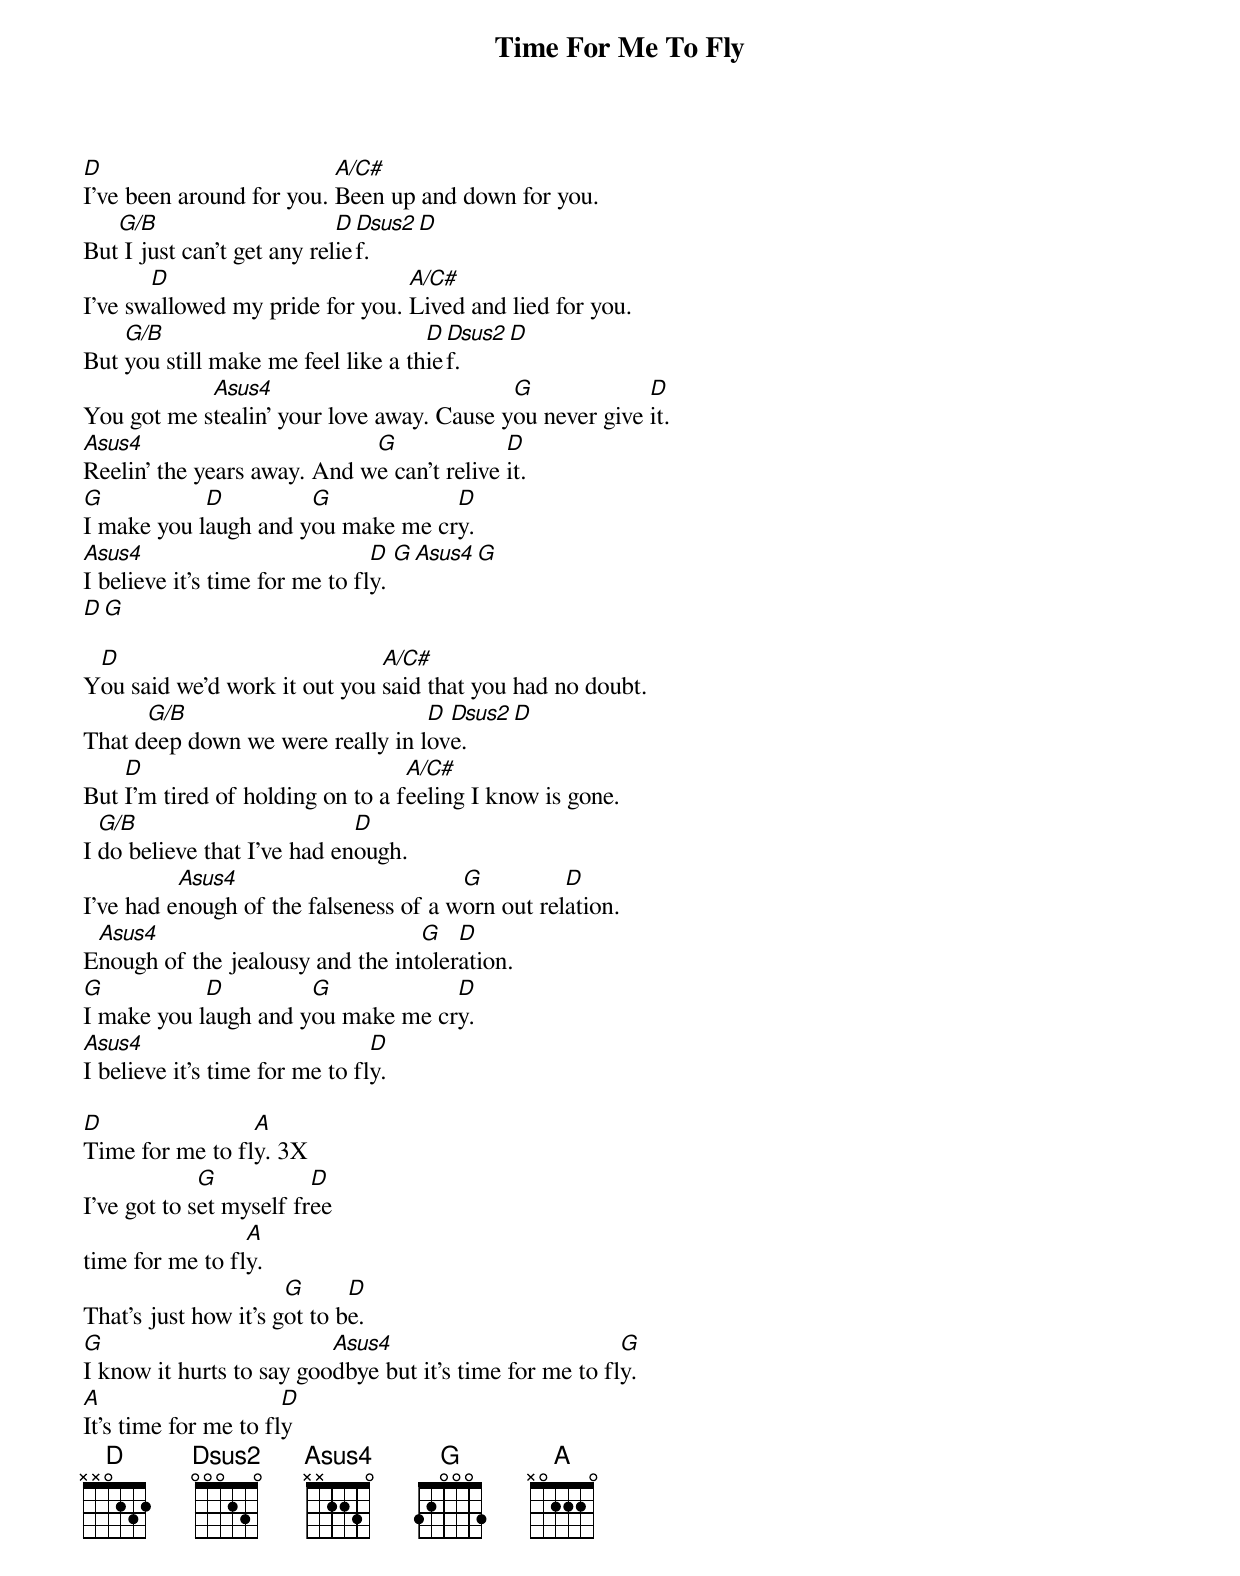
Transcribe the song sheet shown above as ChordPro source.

{t:Time For Me To Fly}
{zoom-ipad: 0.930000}

[D]I've been around for you. [A/C#]Been up and down for you.
But[G/B] I just can't get any rel[D]ie[Dsus2]f. [D]
I've sw[D]allowed my pride for you. [A/C#]Lived and lied for you.
But [G/B]you still make me feel like a th[D]ie[Dsus2]f. [D]
You got me s[Asus4]tealin' your love away. Cause y[G]ou never give [D]it.
[Asus4]Reelin' the years away. And w[G]e can't relive [D]it.
[G]I make you l[D]augh and y[G]ou make me cr[D]y.
[Asus4]I believe it's time for me to fl[D]y. [G][Asus4][G]
[D][G]

Y[D]ou said we'd work it out you [A/C#]said that you had no doubt.
That d[G/B]eep down we were really in l[D]ov[Dsus2]e. [D]
But [D]I'm tired of holding on to a f[A/C#]eeling I know is gone.
I [G/B]do believe that I've had en[D]ough.
I've had e[Asus4]nough of the falseness of a w[G]orn out rel[D]ation.
E[Asus4]nough of the jealousy and the int[G]oler[D]ation.
[G]I make you l[D]augh and y[G]ou make me cr[D]y.
[Asus4]I believe it's time for me to fl[D]y.

[D]Time for me to fl[A]y. 3X
I've got to s[G]et myself fr[D]ee
time for me to fl[A]y.
That's just how it's g[G]ot to b[D]e.
[G]I know it hurts to say goo[Asus4]dbye but it's time for me to fl[G]y.
[A]It's time for me to fl[D]y
